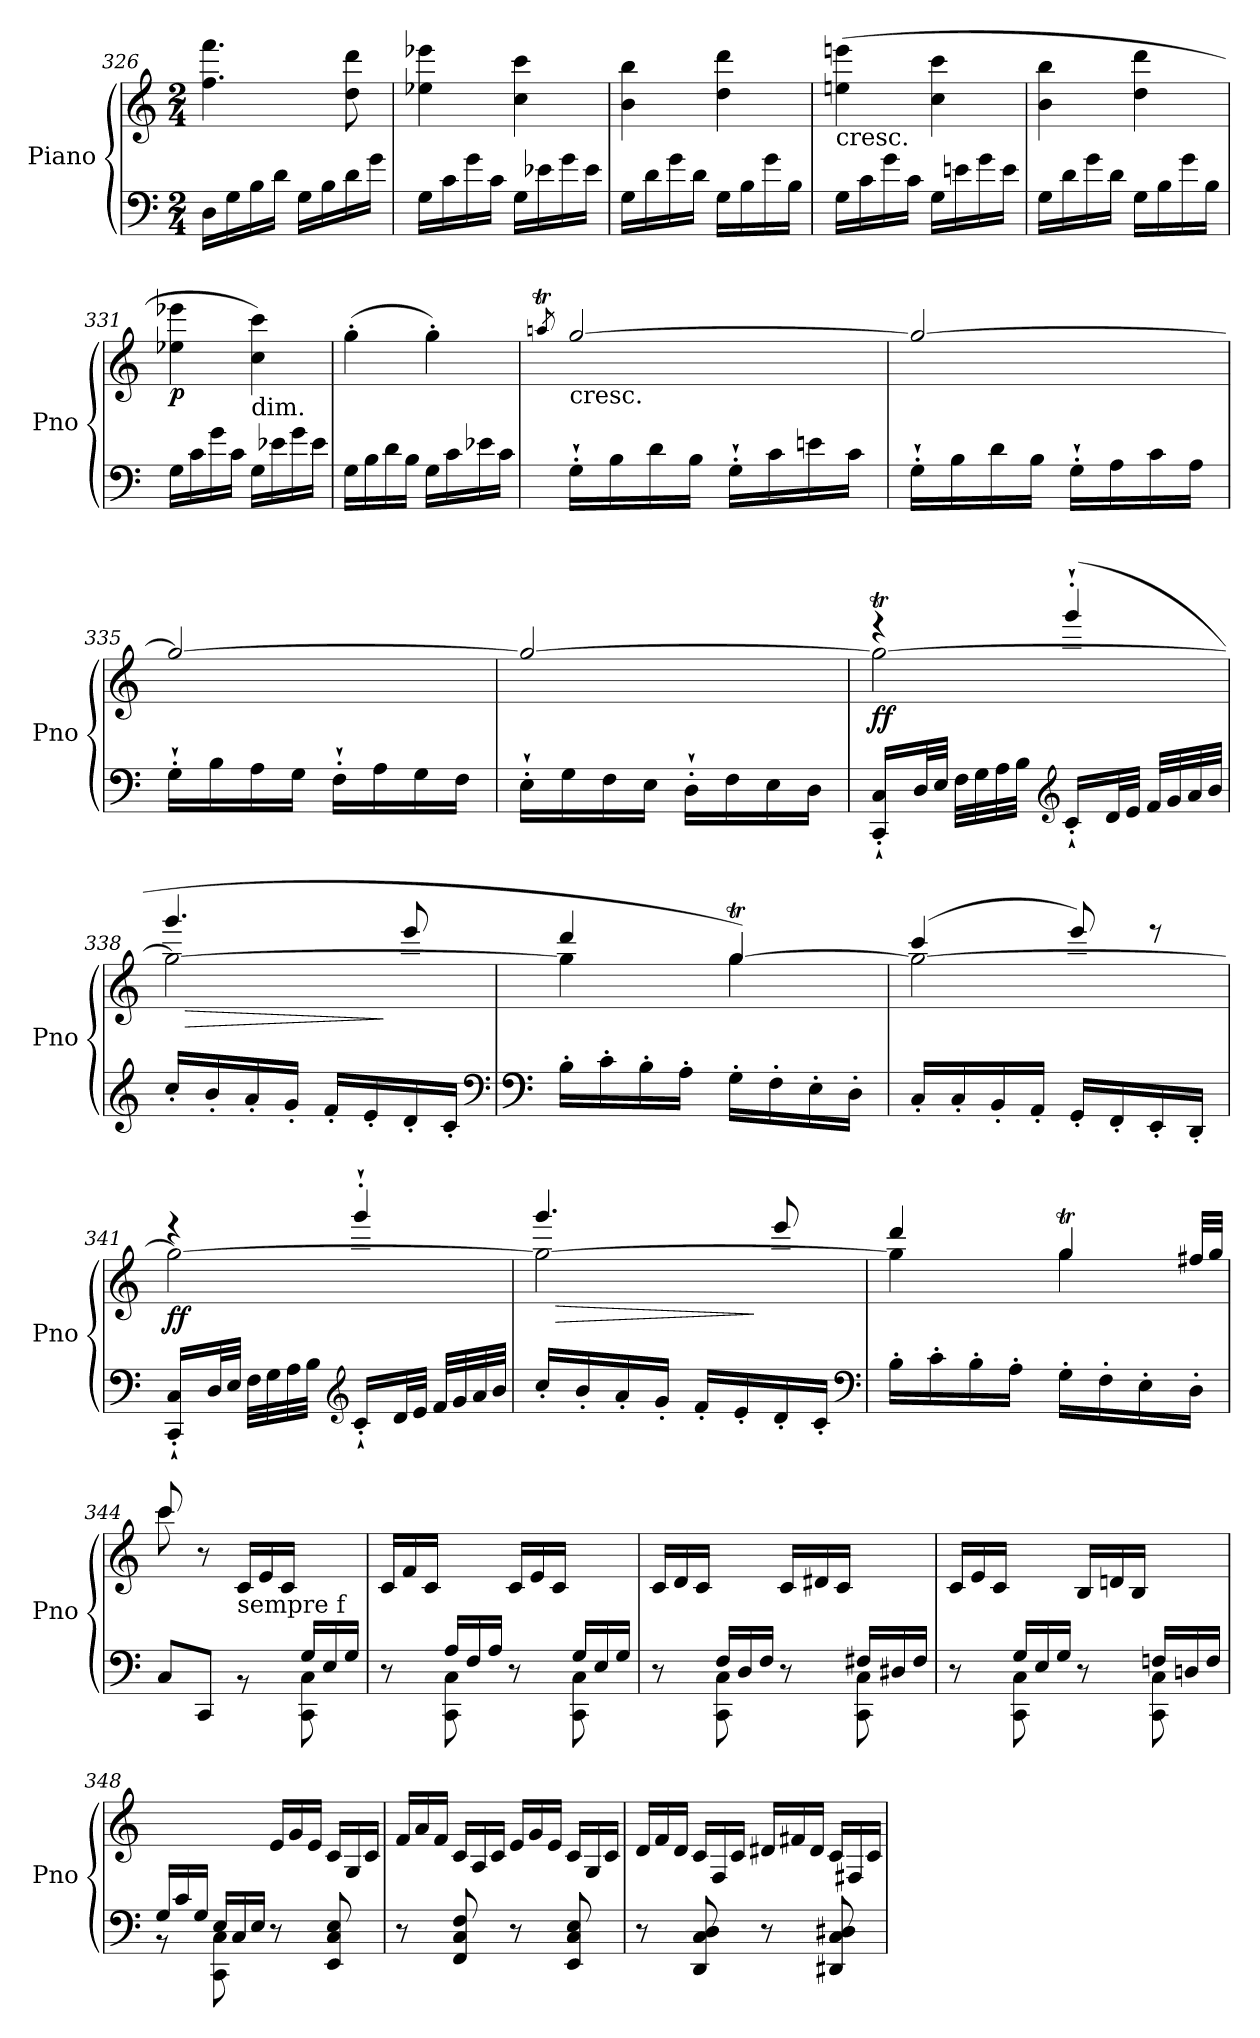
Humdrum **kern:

**kern	**kern	**dynam
*part1	*part1	*part1
*staff2	*staff1	*staff1/2
*I"Piano	*	*
*I'Pno	*	*
*clefF4	*clefG2	*
*k[]	*k[]	*
*C:	*C:	*
*M2/4	*M2/4	*
=326	=326	=326
16D\LL	4.ff\ 4.fff\	.
16G\	.	.
16B\	.	.
16d\JJ	.	.
16G\LL	.	.
16B\	.	.
16d\	8dd\ 8ddd\	.
16g\JJ	.	.
!!LO:PB:g=z
=327	=327	=327
16G\LL	4ee-X\ 4eee-X\	.
16c\	.	.
16g\	.	.
16c\JJ	.	.
16G\LL	4cc\ 4ccc\	.
16e-X\	.	.
16g\	.	.
16e-\JJ	.	.
!!LO:PB:g=z
=328	=328	=328
16G\LL	4b\ 4bb\	.
16d\	.	.
16g\	.	.
16d\JJ	.	.
16G\LL	4dd\ 4ddd\	.
16B\	.	.
16g\	.	.
16B\JJ	.	.
=329	=329	=329
!	!LO:TX:b:t=cresc.	!
16G\LL	(4een\ 4eeen\	.
16c\	.	.
16g\	.	.
16c\JJ	.	.
16G\LL	4cc\ 4ccc\	.
16en\	.	.
16g\	.	.
16e\JJ	.	.
=330	=330	=330
16G\LL	4b\ 4bb\	.
16d\	.	.
16g\	.	.
16d\JJ	.	.
16G\LL	4dd\ 4ddd\	.
16B\	.	.
16g\	.	.
16B\JJ	.	.
=331	=331	=331
!	!	!LO:DY:b
16G\LL	4ee-X\ 4eee-X\	p
16c\	.	.
16g\	.	.
16c\JJ	.	.
!	!LO:TX:b:t=dim.	!
16G\LL	4cc\ 4ccc\)	.
16e-X\	.	.
16g\	.	.
16e-\JJ	.	.
=332	=332	=332
16G\LL	(4gg'\	.
16B\	.	.
16d\	.	.
16B\JJ	.	.
16G\LL	4gg'\)	.
16c\	.	.
16e-X\	.	.
16c\JJ	.	.
!!LO:PB:g=z
=333	=333	=333
.	8qaanT/	.
*	*^	*
!	!LO:TX:b:t=cresc.	!	!
16G`'\LL	[2ggTTTT/	32aayy	.
.	.	32ggyy	.
16B\	.	32aayy	.
.	.	32ggyy	.
16d\	.	32aayy	.
.	.	32ggyy	.
16B\JJ	.	32aayy	.
.	.	32ggyy	.
16G`'\LL	.	32aayy	.
.	.	32ggyy	.
16c\	.	32aayy	.
.	.	32ggyy	.
16en\	.	32aayy	.
.	.	32ggyy	.
16c\JJ	.	32aayy	.
.	.	32ggyy	.
=334	=334	=334	=334
16G`'\LL	2gg/_	32aayy	.
.	.	32ggyy	.
16B\	.	32aayy	.
.	.	32ggyy	.
16d\	.	32aayy	.
.	.	32ggyy	.
16B\JJ	.	32aayy	.
.	.	32ggyy	.
16G`'\LL	.	32aayy	.
.	.	32ggyy	.
16A\	.	32aayy	.
.	.	32ggyy	.
16c\	.	32aayy	.
.	.	32ggyy	.
16A\JJ	.	32aayy	.
.	.	32ggyy	.
=335	=335	=335	=335
16G`'\LL	2gg/_	32aayy	.
.	.	32ggyy	.
16B\	.	32aayy	.
.	.	32ggyy	.
16A\	.	32aayy	.
.	.	32ggyy	.
16G\JJ	.	32aayy	.
.	.	32ggyy	.
16F`'\LL	.	32aayy	.
.	.	32ggyy	.
16A\	.	32aayy	.
.	.	32ggyy	.
16G\	.	32aayy	.
.	.	32ggyy	.
16F\JJ	.	32aayy	.
.	.	32ggyy	.
=336	=336	=336	=336
16E`'\LL	2gg/_	32aayy	.
.	.	32ggyy	.
16G\	.	32aayy	.
.	.	32ggyy	.
16F\	.	32aayy	.
.	.	32ggyy	.
16E\JJ	.	32aayy	.
.	.	32ggyy	.
16D`'\LL	.	32aayy	.
.	.	32ggyy	.
16F\	.	32aayy	.
.	.	32ggyy	.
16E\	.	32aayy	.
.	.	32ggyy	.
16D\JJ	.	32aaTTTyy	.
.	.	32ggyy	.
=337	=337	=337	=337
*	*	*^	*
!	!	!	!	!LO:DY:b
16CC/`' 16C/`'LL	2ggT\_	32aayy	4reee	ff
.	.	32ggyy	.	.
32D/L	.	32aayy	.	.
32E/JJJ	.	32ggyy	.	.
32F\LLL	.	32aayy	.	.
32G\	.	32ggyy	.	.
32A\	.	32aayy	.	.
32B\JJJ	.	32ggyy	.	.
*clefG2	*	*	*	*
16c`'/LL	.	32aayy	(4ggg`'/	.
.	.	32ggyy	.	.
32d/L	.	32aayy	.	.
32e/JJJ	.	32ggyy	.	.
32f/LLL	.	32aayy	.	.
32g/	.	32ggyy	.	.
32a/	.	32aayy	.	.
32b/JJJ	.	32ggyy	.	.
!!LO:PB:g=z	!!	!!
=338	=338	=338	=338	=338
16cc'/LL	2gg\_	32aayy	4.ggg/	.
!	!	!	!	!LO:HP:b
.	.	32ggyy	.	>
16b'/	.	32aayy	.	.
.	.	32ggyy	.	.
16a'/	.	32aayy	.	.
.	.	32ggyy	.	.
16g'/JJ	.	32aayy	.	.
.	.	32ggyy	.	.
16f'/LL	.	32aayy	.	.
.	.	32ggyy	.	.
16e'/	.	32aayy	.	.
.	.	32ggyy	.	]
16d'/	.	32aayy	8eee/	.
.	.	32ggyy	.	.
16c'/JJ	.	32aayy	.	.
.	.	32ggyy	.	.
*clefF4	*	*	*	*
!!LO:PB:g=z	!!	!!
=339	=339	=339	=339	=339
*clefF4	*	*	*	*
16B'\LL	4gg\]	32aayy	4ddd/	.
.	.	32ggyy	.	.
16c'\	.	32aayy	.	.
.	.	32ggyy	.	.
16B'\	.	32aayy	.	.
.	.	32ggyy	.	.
16A'\JJ	.	32aayy	.	.
.	.	32ggyy	.	.
16G'\LL	[4ggT\	32aayy	4gg/)	.
.	.	32ggyy	.	.
16F'\	.	32aayy	.	.
.	.	32ggyy	.	.
16E'\	.	32aayy	.	.
.	.	32ggyy	.	.
16D'\JJ	.	32aayy	.	.
.	.	32ggyy	.	.
=340	=340	=340	=340	=340
16C'/LL	2gg\_	32aayy	(4ccc/	.
.	.	32ggyy	.	.
16C'/	.	32aayy	.	.
.	.	32ggyy	.	.
16BB'/	.	32aayy	.	.
.	.	32ggyy	.	.
16AA'/JJ	.	32aayy	.	.
.	.	32ggyy	.	.
16GG'/LL	.	32aayy	8eee/)	.
.	.	32ggyy	.	.
16FF'/	.	32aayy	.	.
.	.	32ggyy	.	.
16EE'/	.	32aayy	8reee	.
.	.	32ggyy	.	.
16DD'/JJ	.	32aayy	.	.
.	.	32ggyy	.	.
=341	=341	=341	=341	=341
!	!	!	!	!LO:DY:b
16CC/`' 16C/`'LL	2gg\_	32aayy	4reee	ff
.	.	32ggyy	.	.
32D/L	.	32aayy	.	.
32E/JJJ	.	32ggyy	.	.
32F\LLL	.	32aayy	.	.
32G\	.	32ggyy	.	.
32A\	.	32aayy	.	.
32B\JJJ	.	32ggyy	.	.
*clefG2	*	*	*	*
16c`'/LL	.	32aayy	4ggg`'/	.
.	.	32ggyy	.	.
32d/L	.	32aayy	.	.
32e/JJJ	.	32ggyy	.	.
32f/LLL	.	32aayy	.	.
32g/	.	32ggyy	.	.
32a/	.	32aayy	.	.
32b/JJJ	.	32ggyy	.	.
!!LO:PB:g=z	!!	!!
=342	=342	=342	=342	=342
16cc'/LL	2gg\_	32aayy	4.ggg/	.
!	!	!	!	!LO:HP:b
.	.	32ggyy	.	>
16b'/	.	32aayy	.	.
.	.	32ggyy	.	.
16a'/	.	32aayy	.	.
.	.	32ggyy	.	.
16g'/JJ	.	32aayy	.	.
.	.	32ggyy	.	.
16f'/LL	.	32aayy	.	.
.	.	32ggyy	.	.
16e'/	.	32aayy	.	.
.	.	32ggyy	.	]
16d'/	.	32aayy	8eee/	.
.	.	32ggyy	.	.
16c'/JJ	.	32aayy	.	.
.	.	32ggyy	.	.
*clefF4	*	*	*	*
=343	=343	=343	=343	=343
16B'\LL	4gg\]	32aayy	4ddd/	.
.	.	32ggyy	.	.
16c'\	.	32aayy	.	.
.	.	32ggyy	.	.
16B'\	.	32aayy	.	.
.	.	32ggyy	.	.
16A'\JJ	.	32aayy	.	.
.	.	32ggyy	.	.
16G'\LL	4ggT\	32aayy	4gg/	.
.	.	32ggyy	.	.
16F'\	.	32aayy	.	.
.	.	32ggyy	.	.
16E'\	.	32aayy	.	.
.	.	32ggTTTyy	.	.
16D'\JJ	.	32ff#X/LLL	.	.
.	.	32gg/JJJ	.	.
*	*	*v	*v	*
!!LO:PB:g=z
=344	=344	=344	=344
*^	*	*	*
4.ryy	8C/L	8ccc/	8ccc\	.
.	8CC/J	8r	8ryy	.
*	*	*Xtuplet	*	*
!	!	!LO:TX:b:t=sempre f	!	!
.	8rBB	24c/LL	4ryy	.
.	.	24e/	.	.
.	.	24c/JJ	.	.
*Xtuplet	*	*	*	*
24G/LL	8CC\ 8C\	8ryy	.	.
24E/	.	.	.	.
24G/JJ	.	.	.	.
*	*	*v	*v	*
=345	=345	=345	=345
8ryy	8r	24c/LL	.
.	.	24f/	.
.	.	24c/JJ	.
24A/LL	8CC\ 8C\	8ryy	.
24F/	.	.	.
24A/JJ	.	.	.
8ryy	8r	24c/LL	.
.	.	24e/	.
.	.	24c/JJ	.
24G/LL	8CC\ 8C\	8ryy	.
24E/	.	.	.
24G/JJ	.	.	.
=346	=346	=346	=346
8ryy	8r	24c/LL	.
.	.	24d/	.
.	.	24c/JJ	.
24F/LL	8CC\ 8C\	8ryy	.
24D/	.	.	.
24F/JJ	.	.	.
8ryy	8r	24c/LL	.
.	.	24d#X/	.
.	.	24c/JJ	.
24F#X/LL	8CC\ 8C\	8ryy	.
24D#X/	.	.	.
24F#/JJ	.	.	.
!!LO:PB:g=z
=347	=347	=347	=347
8ryy	8r	24c/LL	.
.	.	24e/	.
.	.	24c/JJ	.
24G/LL	8CC\ 8C\	8ryy	.
24E/	.	.	.
24G/JJ	.	.	.
8ryy	8r	24B/LL	.
.	.	24dn/	.
.	.	24B/JJ	.
24Fn/LL	8CC\ 8C\	8ryy	.
24Dn/	.	.	.
24F/JJ	.	.	.
!!LO:PB:g=z
=348	=348	=348	=348
24G/LL	8r	4ryy	.
24c/	.	.	.
24G/JJ	.	.	.
24E/LL	8CC\ 8C\	.	.
24C/	.	.	.
24E/JJ	.	.	.
4ryy	8r	24e/LL	.
.	.	24g/	.
.	.	24e/JJ	.
.	8EE/ 8C/ 8E/	24c/LL	.
.	.	24G/	.
.	.	24c/JJ	.
*v	*v	*	*
=349	=349	=349
8r	24f/LL	.
.	24a/	.
.	24f/JJ	.
8FF/ 8C/ 8F/	24c/LL	.
.	24A/	.
.	24c/JJ	.
8r	24e/LL	.
.	24g/	.
.	24e/JJ	.
8EE/ 8C/ 8E/	24c/LL	.
.	24G/	.
.	24c/JJ	.
=350	=350	=350
8r	24d/LL	.
.	24f/	.
.	24d/JJ	.
8DD/ 8C/ 8D/	24c/LL	.
.	24F/	.
.	24c/JJ	.
8r	24d#X/LL	.
.	24f#X/	.
.	24d#/JJ	.
8DD#X/ 8C/ 8D#X/	24c/LL	.
.	24F#X/	.
.	24c/JJ	.
=	=	=
*-	*-	*-
